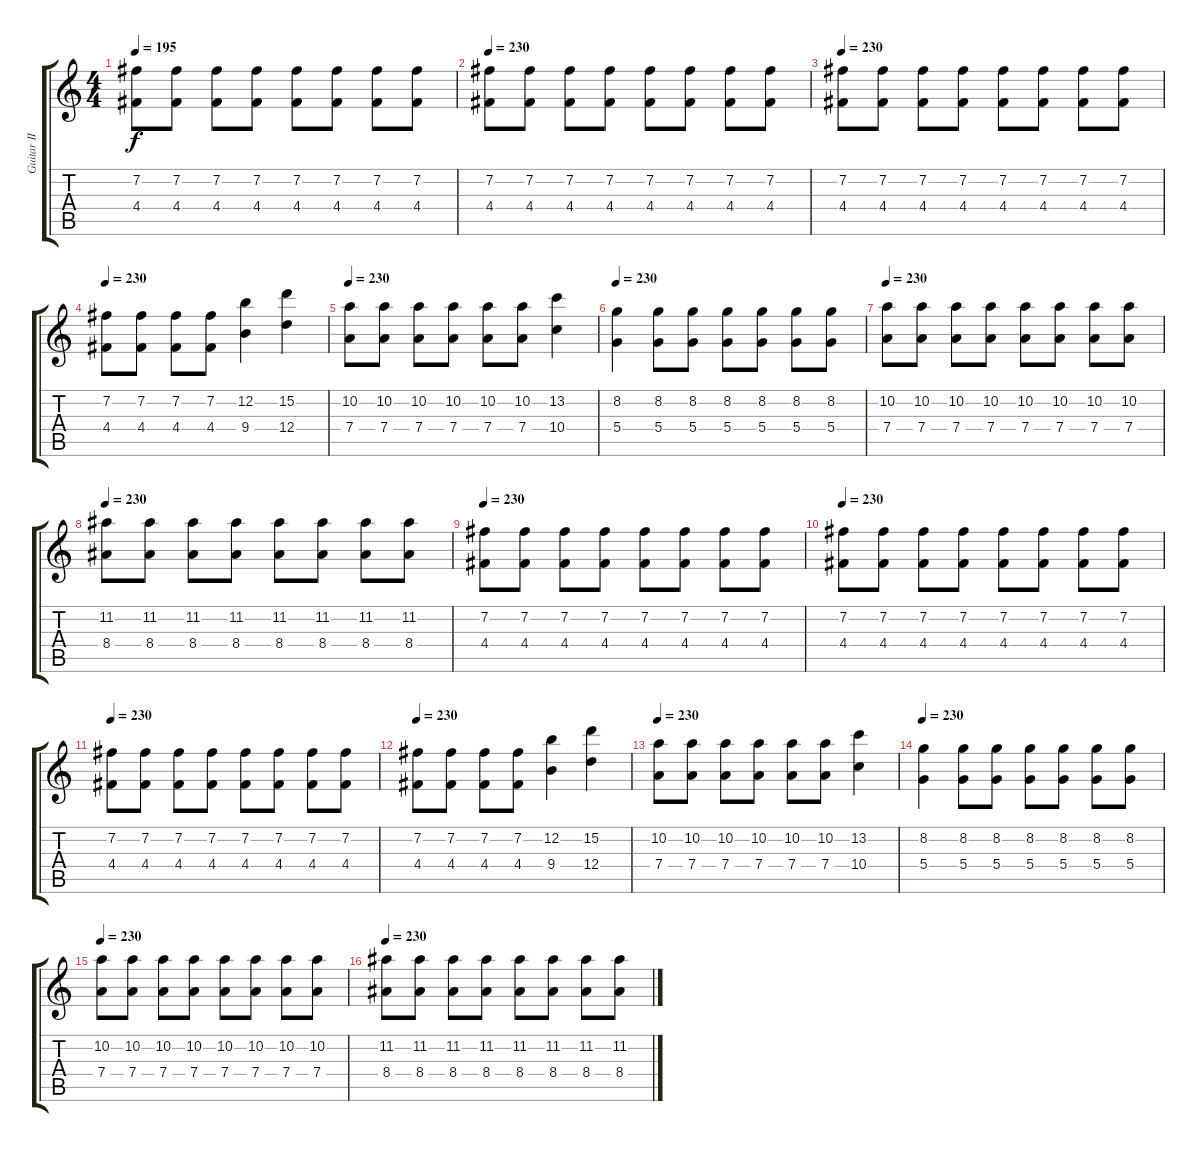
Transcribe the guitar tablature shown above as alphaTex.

\track ("Guitar II" "Guitar II") {instrument distortionguitar}
\staff {score tabs}
\tuning (E4 B3 G3 D3 A2 E2) {hide}
\ts (4 4)
\tempo 195
\tempo 230
\tempo 195
\clef g2
\ks c
(7.2 4.4).8{dy f volume 10 instrument distortionguitar} (7.2 4.4).8 (7.2 4.4).8 (7.2 4.4).8 (7.2 4.4).8 (7.2 4.4).8 (7.2 4.4).8 (7.2 4.4).8 |
\tempo 230
(7.2 4.4).8 (7.2 4.4).8 (7.2 4.4).8 (7.2 4.4).8 (7.2 4.4).8 (7.2 4.4).8 (7.2 4.4).8 (7.2 4.4).8 |
\tempo 230
(7.2 4.4).8 (7.2 4.4).8 (7.2 4.4).8 (7.2 4.4).8 (7.2 4.4).8 (7.2 4.4).8 (7.2 4.4).8 (7.2 4.4).8 |
\tempo 230
(7.2 4.4).8 (7.2 4.4).8 (7.2 4.4).8 (7.2 4.4).8 (12.2 9.4).4 (15.2 12.4).4 |
\tempo 230
(10.2 7.4).8 (10.2 7.4).8 (10.2 7.4).8 (10.2 7.4).8 (10.2 7.4).8 (10.2 7.4).8 (13.2 10.4).4 |
\tempo 230
(8.2 5.4).4 (8.2 5.4).8 (8.2 5.4).8 (8.2 5.4).8 (8.2 5.4).8 (8.2 5.4).8 (8.2 5.4).8 |
\tempo 230
(10.2 7.4).8 (10.2 7.4).8 (10.2 7.4).8 (10.2 7.4).8 (10.2 7.4).8 (10.2 7.4).8 (10.2 7.4).8 (10.2 7.4).8 |
\tempo 230
(11.2 8.4).8 (11.2 8.4).8 (11.2 8.4).8 (11.2 8.4).8 (11.2 8.4).8 (11.2 8.4).8 (11.2 8.4).8 (11.2 8.4).8 |
\tempo 230
(7.2 4.4).8{volume 10} (7.2 4.4).8 (7.2 4.4).8 (7.2 4.4).8 (7.2 4.4).8 (7.2 4.4).8 (7.2 4.4).8 (7.2 4.4).8 |
\tempo 230
(7.2 4.4).8 (7.2 4.4).8 (7.2 4.4).8 (7.2 4.4).8 (7.2 4.4).8 (7.2 4.4).8 (7.2 4.4).8 (7.2 4.4).8 |
\tempo 230
(7.2 4.4).8 (7.2 4.4).8 (7.2 4.4).8 (7.2 4.4).8 (7.2 4.4).8 (7.2 4.4).8 (7.2 4.4).8 (7.2 4.4).8 |
\tempo 230
(7.2 4.4).8 (7.2 4.4).8 (7.2 4.4).8 (7.2 4.4).8 (12.2 9.4).4 (15.2 12.4).4 |
\tempo 230
(10.2 7.4).8 (10.2 7.4).8 (10.2 7.4).8 (10.2 7.4).8 (10.2 7.4).8 (10.2 7.4).8 (13.2 10.4).4 |
\tempo 230
(8.2 5.4).4 (8.2 5.4).8 (8.2 5.4).8 (8.2 5.4).8 (8.2 5.4).8 (8.2 5.4).8 (8.2 5.4).8 |
\tempo 230
(10.2 7.4).8 (10.2 7.4).8 (10.2 7.4).8 (10.2 7.4).8 (10.2 7.4).8 (10.2 7.4).8 (10.2 7.4).8 (10.2 7.4).8 |
\tempo 230
(11.2 8.4).8 (11.2 8.4).8 (11.2 8.4).8 (11.2 8.4).8 (11.2 8.4).8 (11.2 8.4).8 (11.2 8.4).8 (11.2 8.4).8
